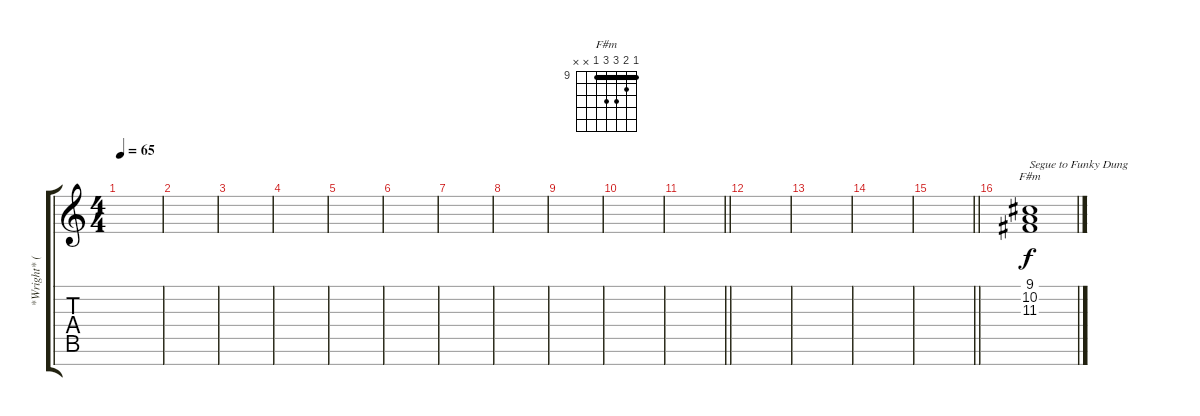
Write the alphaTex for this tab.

\track ("*Wright* (Organ II)" "*Wright* (") {instrument rockorgan}
\staff {score tabs}
\tuning (E4 B3 G3 D3 A2 E2 B1) {hide}
\chord ("F#m" 9 10 11 11 9 x x) {firstfret 9 barre 9}
\ts (4 4)
\tempo 65
\clef g2
\ks c
|
|
|
|
|
|
|
|
|
|
\barLineRight lightlight
|
|
|
|
\barLineRight lightlight
|
(9.1 10.2 11.3).1{ch "F#m" txt "Segue to Funky Dung" volume 9 instrument percussiveorgan}
